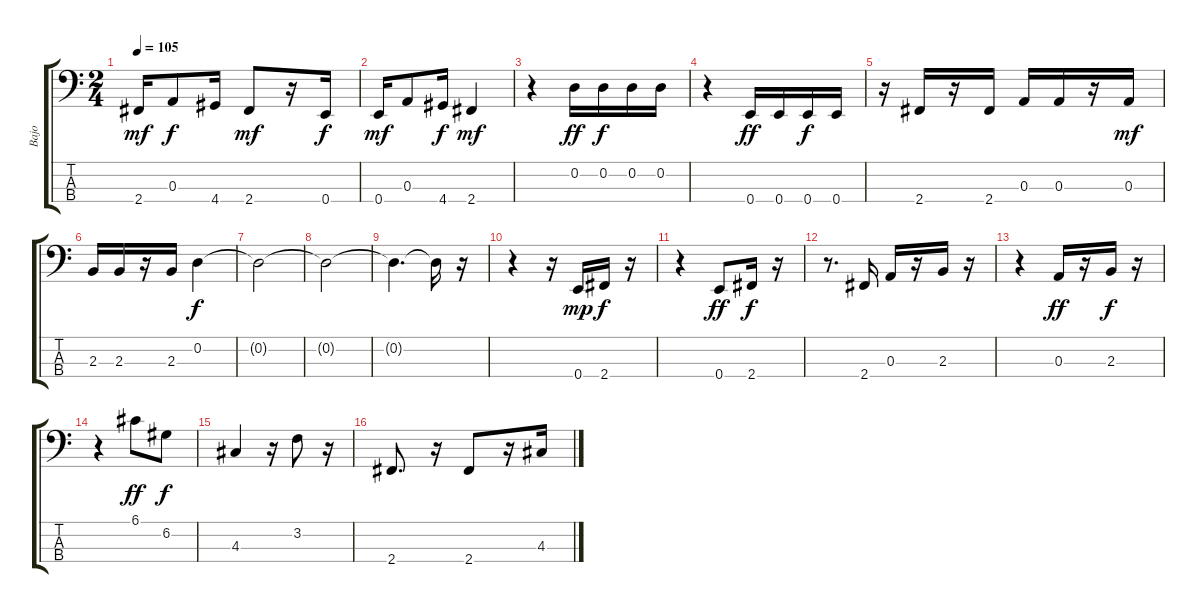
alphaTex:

\track ("Bajo" "Bajo") {instrument electricbassfinger}
\staff {score tabs}
\tuning (G2 D2 A1 E1) {hide}
\ts (2 4)
\tempo 105
\clef f4
\ks c
2.4.16{dy mf} 0.3.8{dy f} 4.4.16 2.4.8{dy mf} r.16 0.4.16{dy f} |
0.4.16{dy mf} 0.3.8 4.4.16{dy f} 2.4.4{dy mf} |
r.4 0.2.16{dy ff} 0.2.16{dy f} 0.2.16 0.2.16 |
r.4 0.4.16{dy ff} 0.4.16 0.4.16{dy f} 0.4.16 |
r.16 2.4.16 r.16 2.4.16 0.3.16 0.3.16 r.16 0.3.16{dy mf} |
2.3.16 2.3.16 r.16 2.3.16 0.2.4{dy f} |
0.2{t}.2 |
0.2{t}.2 |
0.2{t}.4{d} 0.2{t}.16 r.16 |
r.4 r.16 0.4.16{dy mp} 2.4.16{dy f} r.16 |
r.4 0.4.8{dy ff} 2.4.16{dy f} r.16 |
r.8{d} 2.4.16 0.3.16 r.16 2.3.16 r.16 |
r.4 0.3.16{dy ff} r.16 2.3.16{dy f} r.16 |
r.4 6.1.8{dy ff} 6.2.8{dy f} |
4.3.4 r.16 3.2.8 r.16 |
2.4.8{d} r.16 2.4.8 r.16 4.3.16
